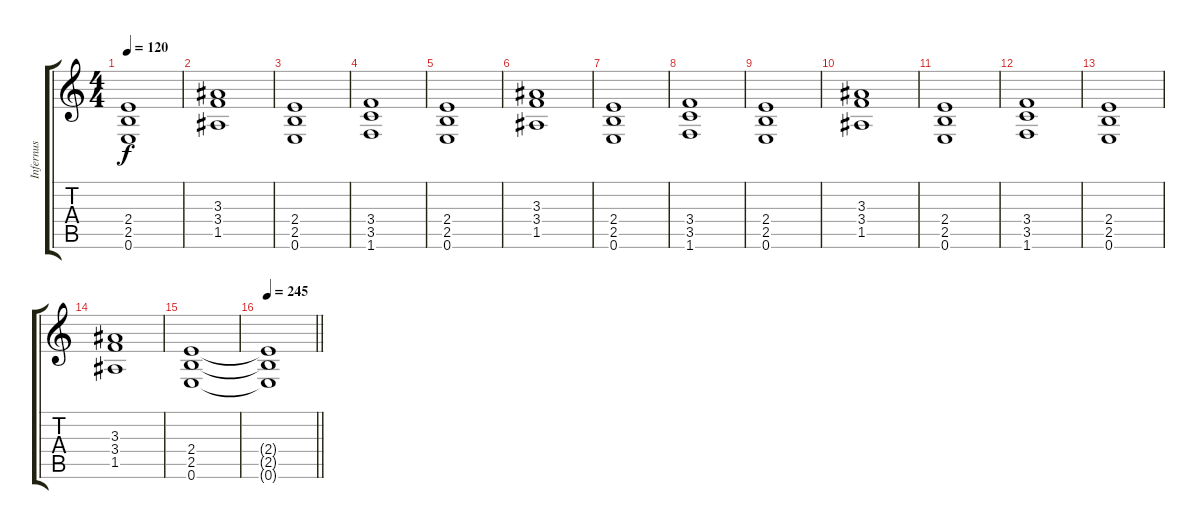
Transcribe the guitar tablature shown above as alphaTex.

\track ("Infernus" "Infernus") {instrument overdrivenguitar}
\staff {score tabs}
\tuning (E4 B3 G3 D3 A2 E2) {hide}
\ts (4 4)
\tempo 120
\clef g2
\ks c
(2.4 2.5 0.6).1{dy f} |
(3.3 3.4 1.5).1 |
(2.4 2.5 0.6).1 |
(3.4 3.5 1.6).1 |
(2.4 2.5 0.6).1 |
(3.3 3.4 1.5).1 |
(2.4 2.5 0.6).1 |
(3.4 3.5 1.6).1 |
(2.4 2.5 0.6).1 |
(3.3 3.4 1.5).1 |
(2.4 2.5 0.6).1 |
(3.4 3.5 1.6).1 |
(2.4 2.5 0.6).1 |
(3.3 3.4 1.5).1 |
(2.4 2.5 0.6).1 |
\tempo 245
\barLineRight lightlight
(2.4{t} 2.5{t} 0.6{t}).1
